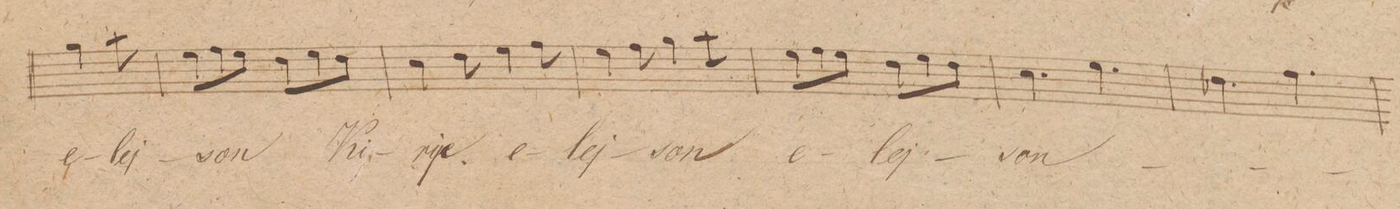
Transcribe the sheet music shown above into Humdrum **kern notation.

**kern	**text	**dynam
*I"Canto	*	*
*clefC1	*	*
*k[]	*	*
*M6/8	*	*
4ee\	e-	.
8ff\	-lej-	.
=120	=120	=120
8cc\L	-son	.
8dd\	.	.
8cc\J	.	.
8b\L	.	.
8cc\	.	.
8b\J	Ki-	.
=121	=121	=121
4a\	-ri-	.
8b\	-je	.
4cc\	e-	.
8dd\	.	.
=122	=122	=122
4cc\	-lej-	.
8dd\	.	.
4ee\	-son	.
8ff\	.	.
=123	=123	=123
8cc\L	e-	.
8dd\	.	.
8cc\J	.	.
8b\L	-lej-	.
8cc\	.	.
8b\J	.	.
=124	=124	=124
4.a\	-son-	.
4.cc\	.	.
=125	=125	=125
4.b-X\	.	.
4.dd\	.	.
=126	=126	=126
*-	*-	*-
